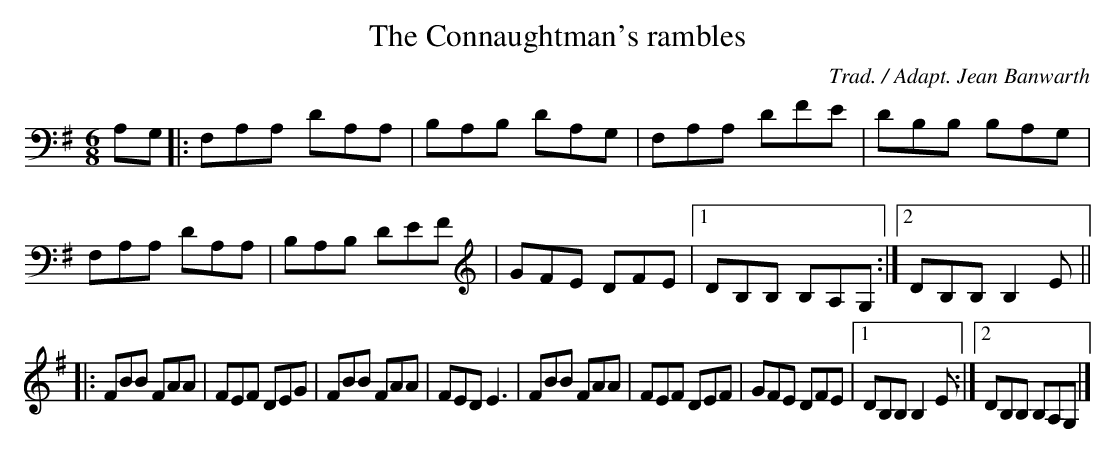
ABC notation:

X:1
T:The Connaughtman's rambles
C:Trad. / Adapt. Jean Banwarth
M:6/8
L:1/8
K:G
A,G, \
|: F,A,A, DA,A, | B,A,B, DA,G, | F,A,A, DFE | DB,B, B,A,G, \
|  F,A,A, DA,A, | B,A,B, DEF | GFE DFE |1 DB,B, B,A,G, :|2 DB,B, B,2E ||
|: FBB FAA | FEF DEG | FBB FAA | FED E3 \
|  FBB FAA | FEF DEF | GFE DFE |1 DB,B, B,2E :|2 DB,B, B,A,G, |]
